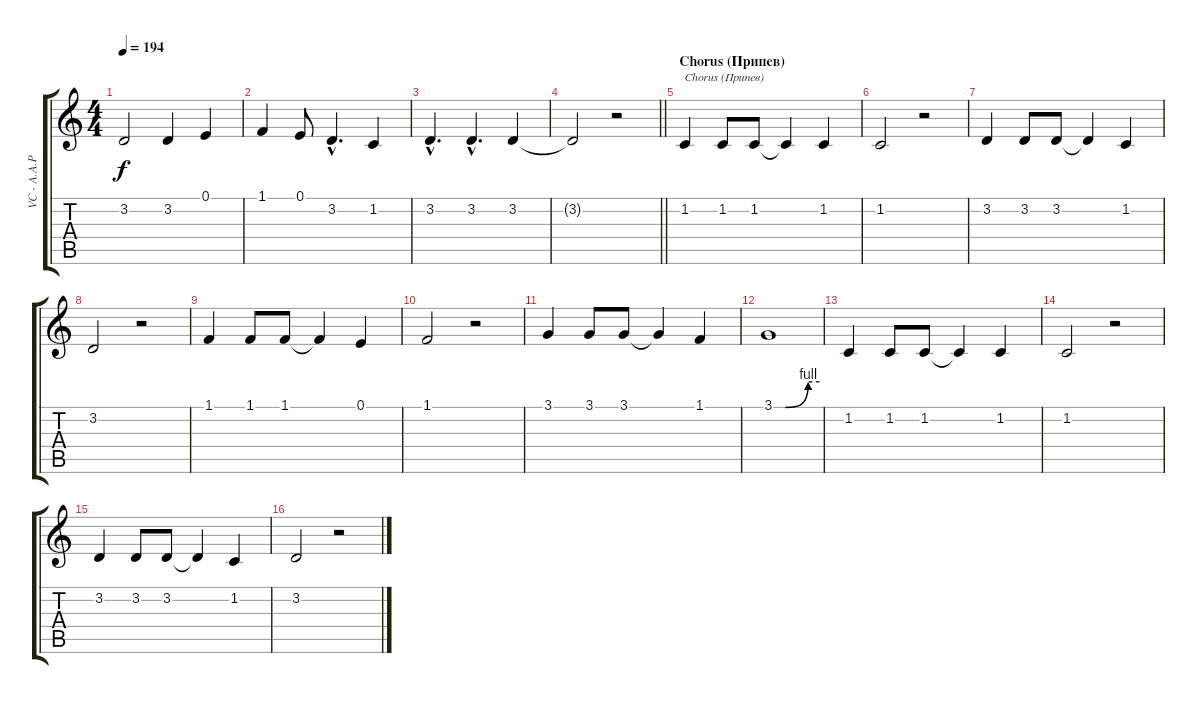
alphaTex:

\track ("VC - A.A.Pavlyuchenkoff" "VC - A.A.P") {instrument harmonica}
\staff {score tabs}
\tuning (E4 B3 G3 D3 A2 E2) {hide}
\ts (4 4)
\tempo 194
\clef g2
\ks c
3.2.2{dy f} 3.2.4 0.1.4 |
1.1.4 0.1.8 3.2{hac}.4{d} 1.2.4 |
3.2{hac}.4{d} 3.2{hac}.4{d} 3.2.4 |
\barLineRight lightlight
3.2{t}.2 r.2 |
\section ("" "Chorus (Припев)")
1.2.4{txt "Chorus (Припев)"} 1.2.8 1.2.8 1.2{t}.4 1.2.4 |
1.2.2 r.2 |
3.2.4 3.2.8 3.2.8 3.2{t}.4 1.2.4 |
3.2.2 r.2 |
1.1.4 1.1.8 1.1.8 1.1{t}.4 0.1.4 |
1.1.2 r.2 |
3.1.4 3.1.8 3.1.8 3.1{t}.4 1.1.4 |
3.1{be (custom 0 0 15 0 45 4 60 4)}.1 |
1.2.4 1.2.8 1.2.8 1.2{t}.4 1.2.4 |
1.2.2 r.2 |
3.2.4 3.2.8 3.2.8 3.2{t}.4 1.2.4 |
3.2.2 r.2
